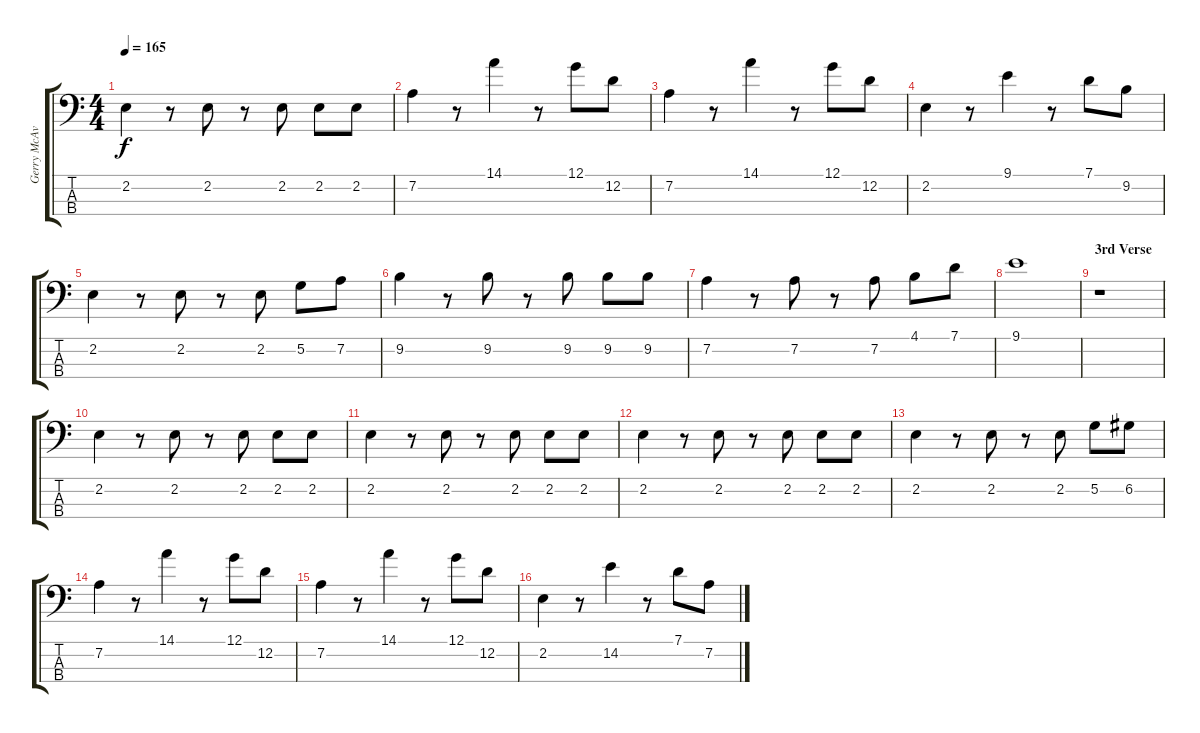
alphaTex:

\track ("Gerry McAvoy" "Gerry McAv") {instrument electricbassfinger}
\staff {score tabs}
\tuning (G2 D2 A1 E1) {hide}
\ts (4 4)
\tempo 165
\clef f4
\ks c
2.2.4{dy f} r.8 2.2.8 r.8 2.2.8 2.2.8 2.2.8 |
7.2.4 r.8 14.1.4 r.8 12.1.8 12.2.8 |
7.2.4 r.8 14.1.4 r.8 12.1.8 12.2.8 |
2.2.4 r.8 9.1.4 r.8 7.1.8 9.2.8 |
2.2.4 r.8 2.2.8 r.8 2.2.8 5.2.8 7.2.8 |
9.2.4 r.8 9.2.8 r.8 9.2.8 9.2.8 9.2.8 |
7.2.4 r.8 7.2.8 r.8 7.2.8 4.1.8 7.1.8 |
9.1.1 |
\section ("" "3rd Verse")
r.1 |
2.2.4 r.8 2.2.8 r.8 2.2.8 2.2.8 2.2.8 |
2.2.4 r.8 2.2.8 r.8 2.2.8 2.2.8 2.2.8 |
2.2.4 r.8 2.2.8 r.8 2.2.8 2.2.8 2.2.8 |
2.2.4 r.8 2.2.8 r.8 2.2.8 5.2.8 6.2.8 |
7.2.4 r.8 14.1.4 r.8 12.1.8 12.2.8 |
7.2.4 r.8 14.1.4 r.8 12.1.8 12.2.8 |
2.2.4 r.8 14.2.4 r.8 7.1.8 7.2.8
